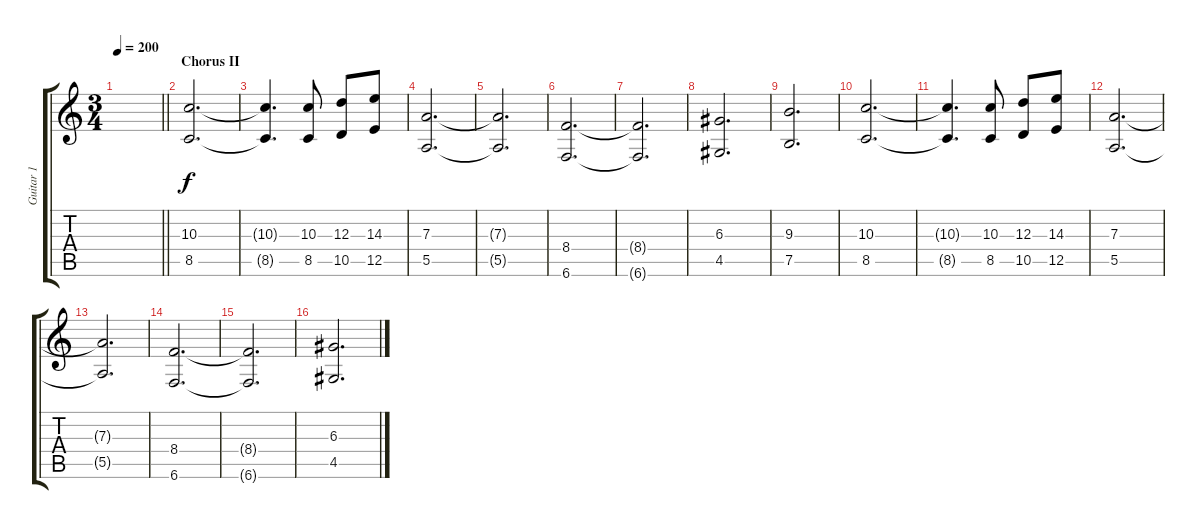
\track ("Guitar 1" "Guitar 1") {instrument distortionguitar}
\staff {score tabs}
\tuning (B3 Gb3 D3 A2 E2 B1) {hide}
\ts (3 4)
\tempo 200
\clef g2
\barLineRight lightlight
\ks c
|
\section ("" "Chorus II")
(10.3 8.5).2{d balance 0} |
(10.3{t} 8.5{t}).4{d} (10.3 8.5).8 (12.3 10.5).8 (14.3 12.5).8 |
(7.3 5.5).2{d} |
(7.3{t} 5.5{t}).2{d} |
(8.4 6.6).2{d} |
(8.4{t} 6.6{t}).2{d} |
(6.3 4.5).2{d} |
(9.3 7.5).2{d} |
(10.3 8.5).2{d balance 0} |
(10.3{t} 8.5{t}).4{d} (10.3 8.5).8 (12.3 10.5).8 (14.3 12.5).8 |
(7.3 5.5).2{d} |
(7.3{t} 5.5{t}).2{d} |
(8.4 6.6).2{d} |
(8.4{t} 6.6{t}).2{d} |
(6.3 4.5).2{d}
